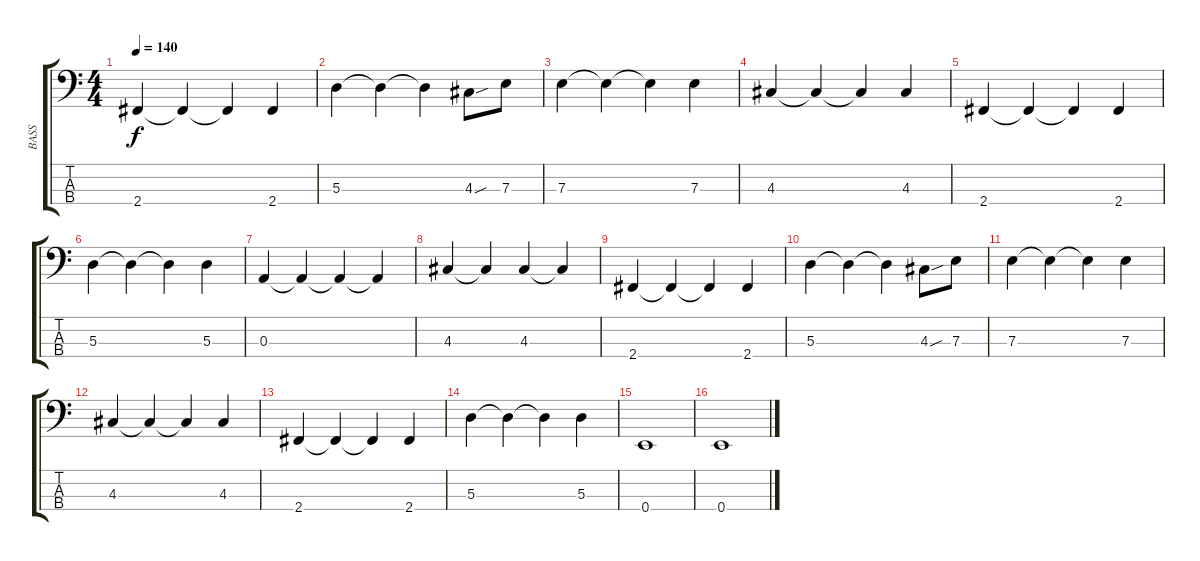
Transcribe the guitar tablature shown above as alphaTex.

\track ("BASS" "BASS") {instrument electricbassfinger}
\staff {score tabs}
\tuning (G2 D2 A1 E1) {hide}
\ts (4 4)
\tempo 140
\clef f4
\ks c
2.4.4{dy f} 2.4{t}.4 2.4{t}.4 2.4.4 |
5.3.4 5.3{t}.4 5.3{t}.4 4.3{sou}.8 7.3.8 |
7.3.4 7.3{t}.4 7.3{t}.4 7.3.4 |
4.3.4 4.3{t}.4 4.3{t}.4 4.3.4 |
2.4.4 2.4{t}.4 2.4{t}.4 2.4.4 |
5.3.4 5.3{t}.4 5.3{t}.4 5.3.4 |
0.3.4 0.3{t}.4 0.3{t}.4 0.3{t}.4 |
4.3.4 4.3{t}.4 4.3.4 4.3{t}.4 |
2.4.4 2.4{t}.4 2.4{t}.4 2.4.4 |
5.3.4 5.3{t}.4 5.3{t}.4 4.3{sou}.8 7.3.8 |
7.3.4 7.3{t}.4 7.3{t}.4 7.3.4 |
4.3.4 4.3{t}.4 4.3{t}.4 4.3.4 |
2.4.4 2.4{t}.4 2.4{t}.4 2.4.4 |
5.3.4 5.3{t}.4 5.3{t}.4 5.3.4 |
0.4.1 |
0.4.1
